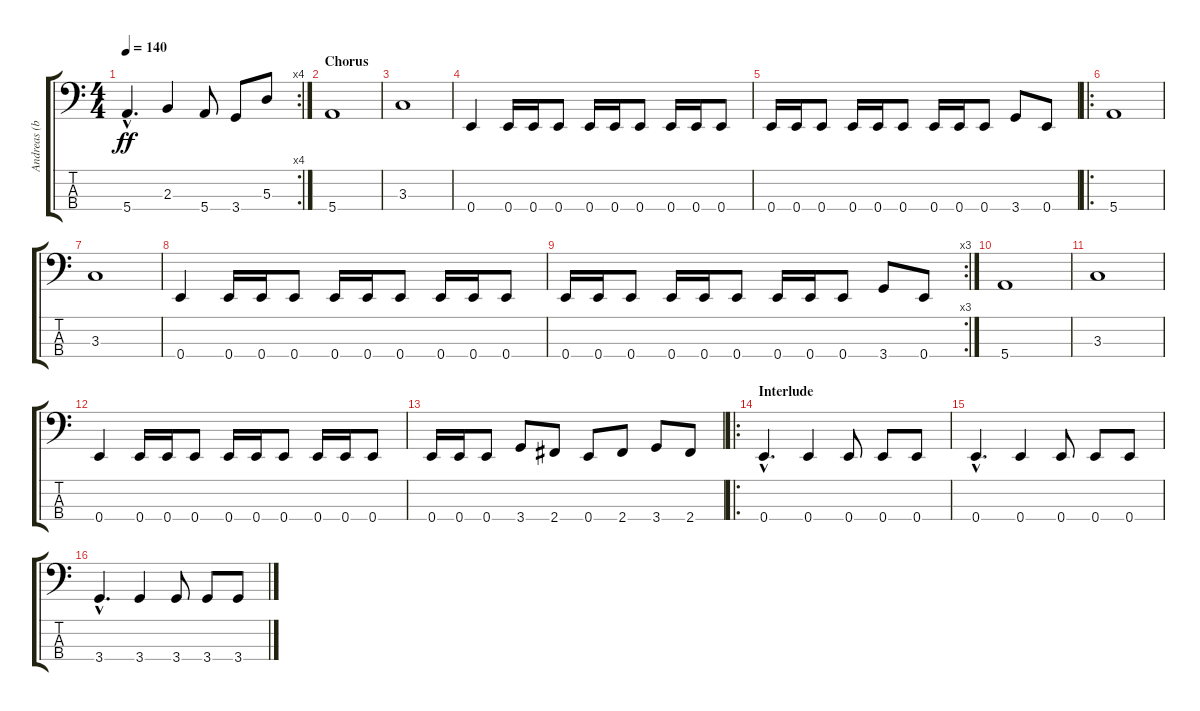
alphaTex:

\track ("Andreas (bass)" "Andreas (b") {instrument electricbassfinger}
\staff {score tabs}
\tuning (G2 D2 A1 E1) {hide}
\rc 4
\ts (4 4)
\tempo 140
\clef f4
\ks c
5.4{hac}.4{d dy ff} 2.3.4 5.4.8 3.4.8 5.3.8 |
\section ("" "Chorus")
5.4.1 |
3.3.1 |
0.4.4 0.4.16 0.4.16 0.4.8 0.4.16 0.4.16 0.4.8 0.4.16 0.4.16 0.4.8 |
0.4.16 0.4.16 0.4.8 0.4.16 0.4.16 0.4.8 0.4.16 0.4.16 0.4.8 3.4.8 0.4.8 |
\ro
5.4.1 |
3.3.1 |
0.4.4 0.4.16 0.4.16 0.4.8 0.4.16 0.4.16 0.4.8 0.4.16 0.4.16 0.4.8 |
\rc 3
0.4.16 0.4.16 0.4.8 0.4.16 0.4.16 0.4.8 0.4.16 0.4.16 0.4.8 3.4.8 0.4.8 |
5.4.1 |
3.3.1 |
0.4.4 0.4.16 0.4.16 0.4.8 0.4.16 0.4.16 0.4.8 0.4.16 0.4.16 0.4.8 |
0.4.16 0.4.16 0.4.8 3.4.8 2.4.8 0.4.8 2.4.8 3.4.8 2.4.8 |
\ro
\section ("" "Interlude")
0.4{hac}.4{d} 0.4.4 0.4.8 0.4.8 0.4.8 |
0.4{hac}.4{d} 0.4.4 0.4.8 0.4.8 0.4.8 |
3.4{hac}.4{d} 3.4.4 3.4.8 3.4.8 3.4.8
